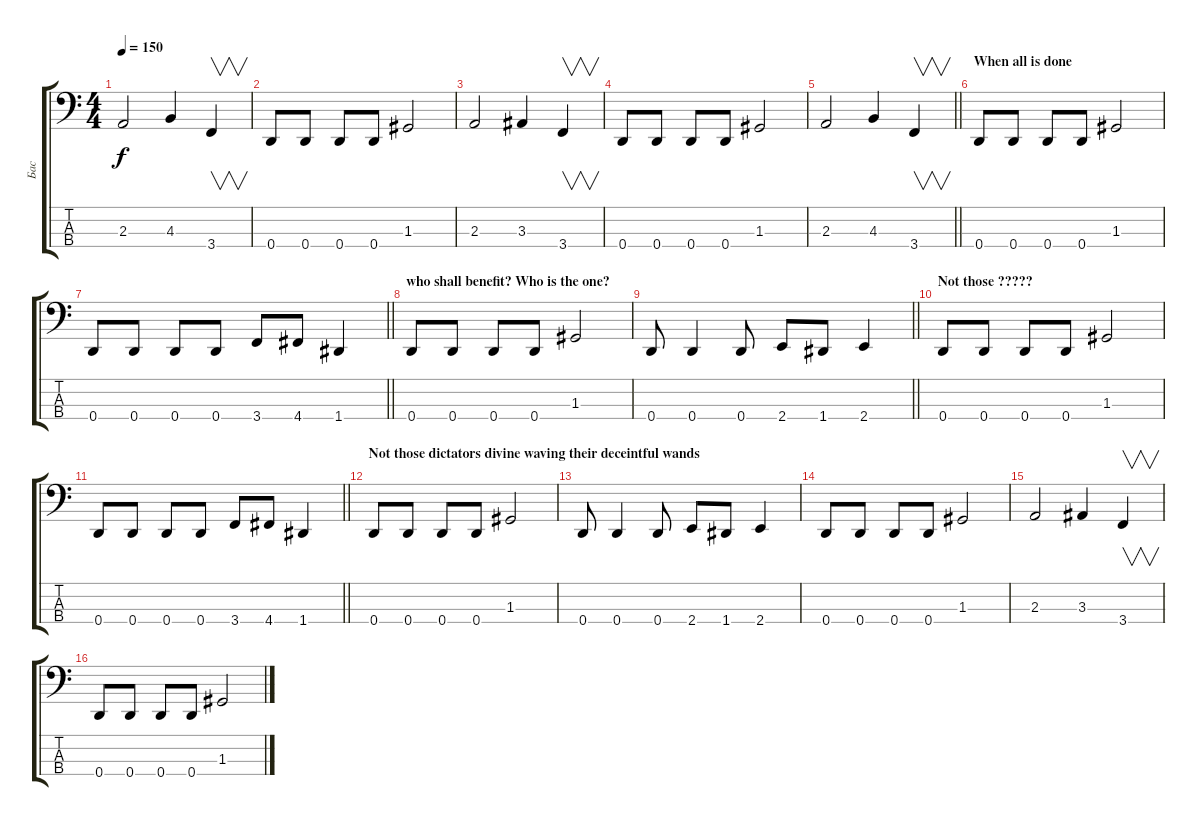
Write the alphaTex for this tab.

\track ("Бас" "Бас") {instrument electricbassfinger}
\staff {score tabs}
\tuning (F2 C2 G1 D1) {hide}
\ts (4 4)
\tempo 150
\clef f4
\ks c
2.3.2{dy f} 4.3.4 3.4.4{v} |
0.4.8 0.4.8 0.4.8 0.4.8 1.3.2 |
2.3.2 3.3.4 3.4.4{v} |
0.4.8 0.4.8 0.4.8 0.4.8 1.3.2 |
\barLineRight lightlight
2.3.2 4.3.4 3.4.4{v} |
\section ("" "When all is done")
0.4.8 0.4.8 0.4.8 0.4.8 1.3.2 |
\barLineRight lightlight
0.4.8 0.4.8 0.4.8 0.4.8 3.4.8 4.4.8 1.4.4 |
\section ("" "who shall benefit? Who is the one?")
0.4.8 0.4.8 0.4.8 0.4.8 1.3.2 |
\barLineRight lightlight
0.4.8 0.4.4 0.4.8 2.4.8 1.4.8 2.4.4 |
\section ("" "Not those ?????")
0.4.8 0.4.8 0.4.8 0.4.8 1.3.2 |
\barLineRight lightlight
0.4.8 0.4.8 0.4.8 0.4.8 3.4.8 4.4.8 1.4.4 |
\section ("" "Not those dictators divine waving their deceintful wands")
0.4.8 0.4.8 0.4.8 0.4.8 1.3.2 |
0.4.8 0.4.4 0.4.8 2.4.8 1.4.8 2.4.4 |
0.4.8 0.4.8 0.4.8 0.4.8 1.3.2 |
2.3.2 3.3.4 3.4.4{v} |
0.4.8 0.4.8 0.4.8 0.4.8 1.3.2
